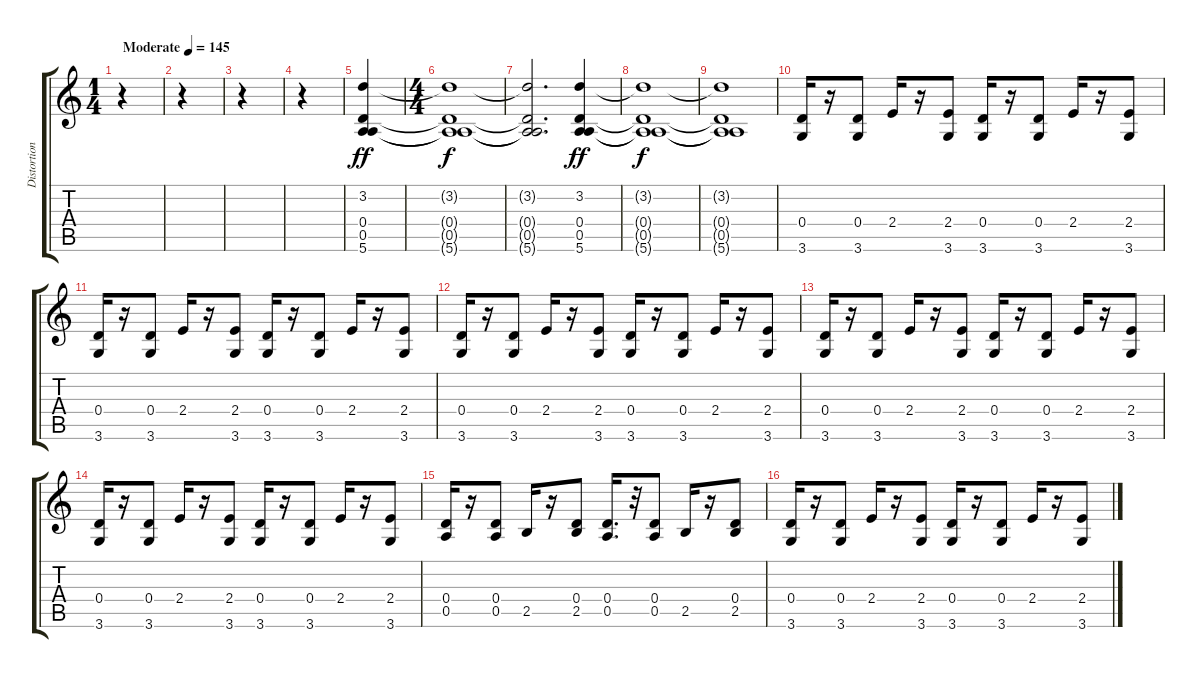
\track ("Distortion Guitar" "Distortion") {instrument distortionguitar}
\staff {score tabs}
\tuning (E4 B3 G3 D3 A2 E2) {hide}
\ts (1 4)
\tempo (145 "Moderate")
\clef g2
\ks c
r.4{dy ff instrument distortionguitar} |
r.4 |
r.4 |
r.4 |
(3.2 0.4 0.5 5.6).4{balance 3} |
\ts (4 4)
(3.2{t} 0.4{t} 0.5{t} 5.6{t}).1{dy f} |
(3.2{t} 0.4{t} 0.5{t} 5.6{t}).2{d} (3.2 0.4 0.5 5.6).4{dy ff} |
(3.2{t} 0.4{t} 0.5{t} 5.6{t}).1{dy f} |
(3.2{t} 0.4{t} 0.5{t} 5.6{t}).1 |
(0.4 3.6).16 r.16 (0.4 3.6).8 2.4.16 r.16 (2.4 3.6).8 (0.4 3.6).16 r.16 (0.4 3.6).8 2.4.16 r.16 (2.4 3.6).8 |
(0.4 3.6).16 r.16 (0.4 3.6).8 2.4.16 r.16 (2.4 3.6).8 (0.4 3.6).16 r.16 (0.4 3.6).8 2.4.16 r.16 (2.4 3.6).8 |
(0.4 3.6).16 r.16 (0.4 3.6).8 2.4.16 r.16 (2.4 3.6).8 (0.4 3.6).16 r.16 (0.4 3.6).8 2.4.16 r.16 (2.4 3.6).8 |
(0.4 3.6).16 r.16 (0.4 3.6).8 2.4.16 r.16 (2.4 3.6).8 (0.4 3.6).16 r.16 (0.4 3.6).8 2.4.16 r.16 (2.4 3.6).8 |
(0.4 3.6).16 r.16 (0.4 3.6).8 2.4.16 r.16 (2.4 3.6).8 (0.4 3.6).16 r.16 (0.4 3.6).8 2.4.16 r.16 (2.4 3.6).8 |
(0.4 0.5).16 r.16 (0.4 0.5).8 2.5.16 r.16 (0.4 2.5).8 (0.4 0.5).16{d} r.32 (0.4 0.5).8 2.5.16 r.16 (0.4 2.5).8 |
(0.4 3.6).16 r.16 (0.4 3.6).8 2.4.16 r.16 (2.4 3.6).8 (0.4 3.6).16 r.16 (0.4 3.6).8 2.4.16 r.16 (2.4 3.6).8
